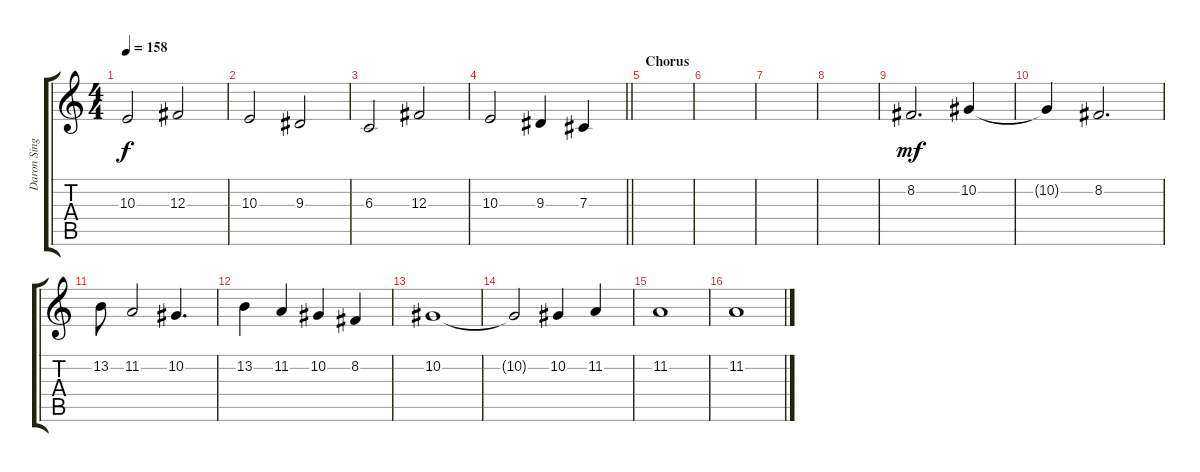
\track ("Daron Singing" "Daron Sing") {instrument violin}
\staff {score tabs}
\tuning (Eb4 Bb3 Gb3 Db3 Ab2 Db2) {hide}
\ts (4 4)
\tempo 158
\clef g2
\ks c
10.3.2{dy f} 12.3.2 |
10.3.2 9.3.2 |
6.3.2 12.3.2 |
\barLineRight lightlight
10.3.2 9.3.4 7.3.4 |
\section ("" "Chorus")
|
|
|
|
8.2.2{d dy mf} 10.2.4 |
10.2{t}.4 8.2.2{d} |
13.2.8 11.2.2 10.2.4{d} |
13.2.4 11.2.4 10.2.4 8.2.4 |
10.2.1 |
10.2{t}.2 10.2.4 11.2.4 |
11.2.1 |
11.2.1
